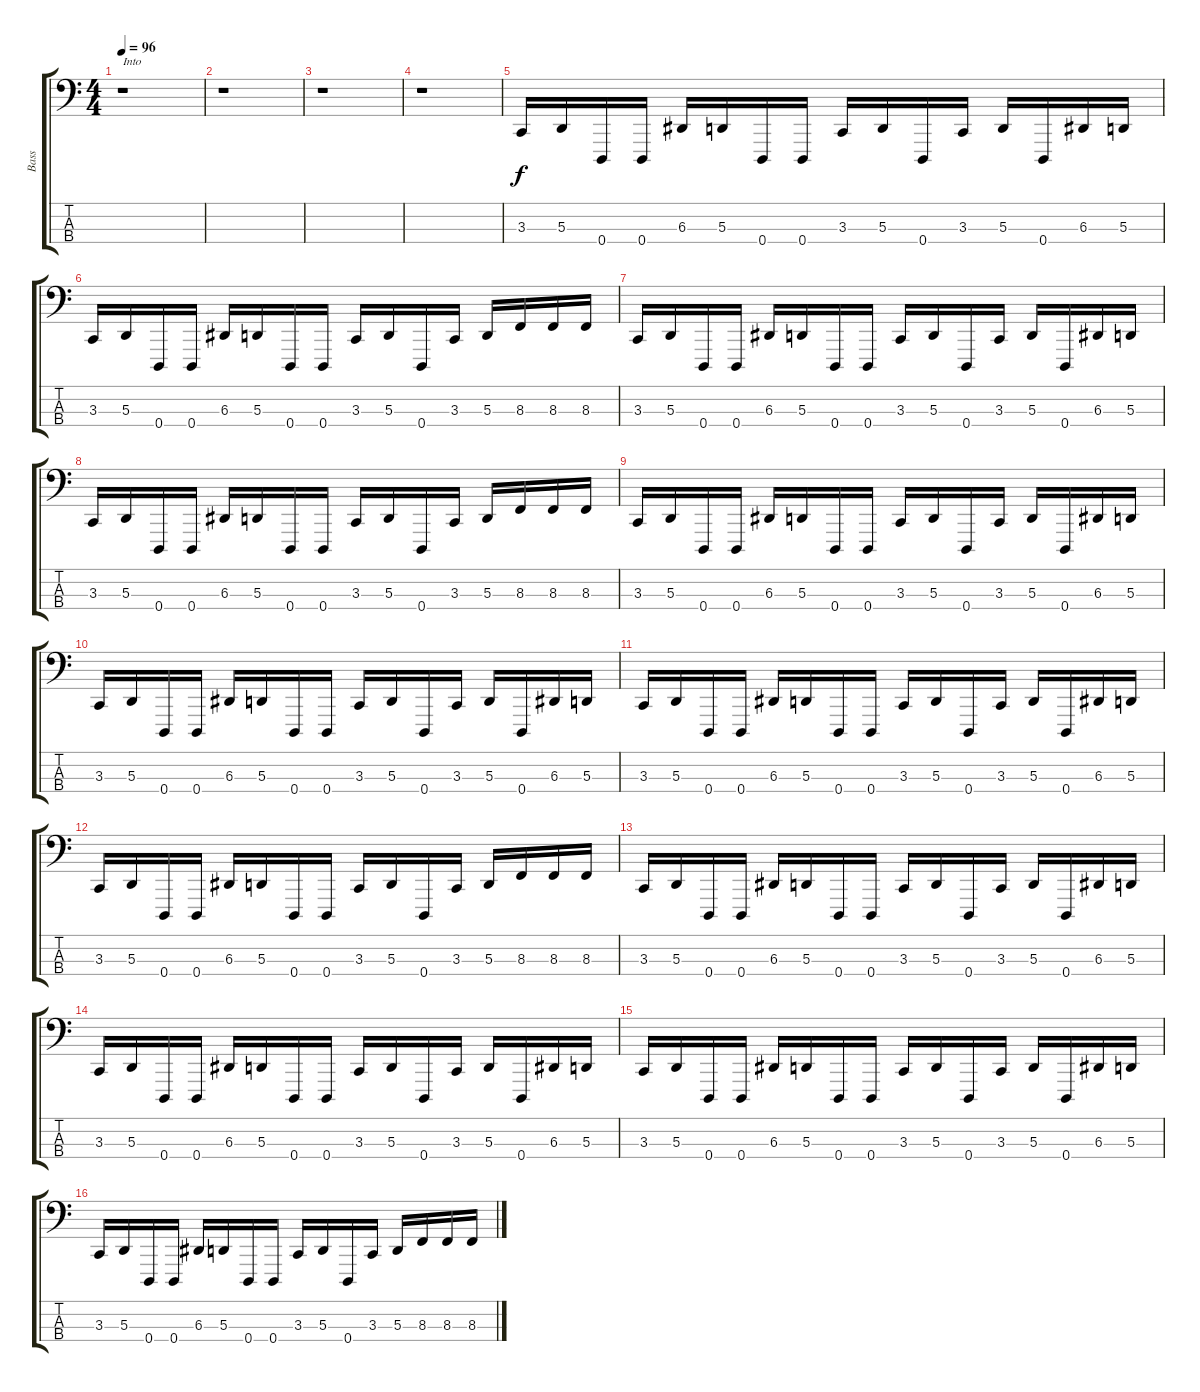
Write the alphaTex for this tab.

\track ("Bass" "Bass") {instrument lead8bassandlead}
\staff {score tabs}
\tuning (G2 D2 A1 D1) {hide}
\ts (4 4)
\tempo 96
\clef f4
\ks c
r.1{txt "Into" dy f instrument lead8bassandlead} |
r.1 |
r.1 |
r.1 |
3.3.16 5.3.16 0.4.16 0.4.16 6.3.16 5.3.16 0.4.16 0.4.16 3.3.16 5.3.16 0.4.16 3.3.16 5.3.16 0.4.16 6.3.16 5.3.16 |
3.3.16 5.3.16 0.4.16 0.4.16 6.3.16 5.3.16 0.4.16 0.4.16 3.3.16 5.3.16 0.4.16 3.3.16 5.3.16 8.3.16 8.3.16 8.3.16 |
3.3.16 5.3.16 0.4.16 0.4.16 6.3.16 5.3.16 0.4.16 0.4.16 3.3.16 5.3.16 0.4.16 3.3.16 5.3.16 0.4.16 6.3.16 5.3.16 |
3.3.16 5.3.16 0.4.16 0.4.16 6.3.16 5.3.16 0.4.16 0.4.16 3.3.16 5.3.16 0.4.16 3.3.16 5.3.16 8.3.16 8.3.16 8.3.16 |
3.3.16 5.3.16 0.4.16 0.4.16 6.3.16 5.3.16 0.4.16 0.4.16 3.3.16 5.3.16 0.4.16 3.3.16 5.3.16 0.4.16 6.3.16 5.3.16 |
3.3.16 5.3.16 0.4.16 0.4.16 6.3.16 5.3.16 0.4.16 0.4.16 3.3.16 5.3.16 0.4.16 3.3.16 5.3.16 0.4.16 6.3.16 5.3.16 |
3.3.16 5.3.16 0.4.16 0.4.16 6.3.16 5.3.16 0.4.16 0.4.16 3.3.16 5.3.16 0.4.16 3.3.16 5.3.16 0.4.16 6.3.16 5.3.16 |
3.3.16 5.3.16 0.4.16 0.4.16 6.3.16 5.3.16 0.4.16 0.4.16 3.3.16 5.3.16 0.4.16 3.3.16 5.3.16 8.3.16 8.3.16 8.3.16 |
3.3.16 5.3.16 0.4.16 0.4.16 6.3.16 5.3.16 0.4.16 0.4.16 3.3.16 5.3.16 0.4.16 3.3.16 5.3.16 0.4.16 6.3.16 5.3.16 |
3.3.16 5.3.16 0.4.16 0.4.16 6.3.16 5.3.16 0.4.16 0.4.16 3.3.16 5.3.16 0.4.16 3.3.16 5.3.16 0.4.16 6.3.16 5.3.16 |
3.3.16 5.3.16 0.4.16 0.4.16 6.3.16 5.3.16 0.4.16 0.4.16 3.3.16 5.3.16 0.4.16 3.3.16 5.3.16 0.4.16 6.3.16 5.3.16 |
3.3.16 5.3.16 0.4.16 0.4.16 6.3.16 5.3.16 0.4.16 0.4.16 3.3.16 5.3.16 0.4.16 3.3.16 5.3.16 8.3.16 8.3.16 8.3.16
